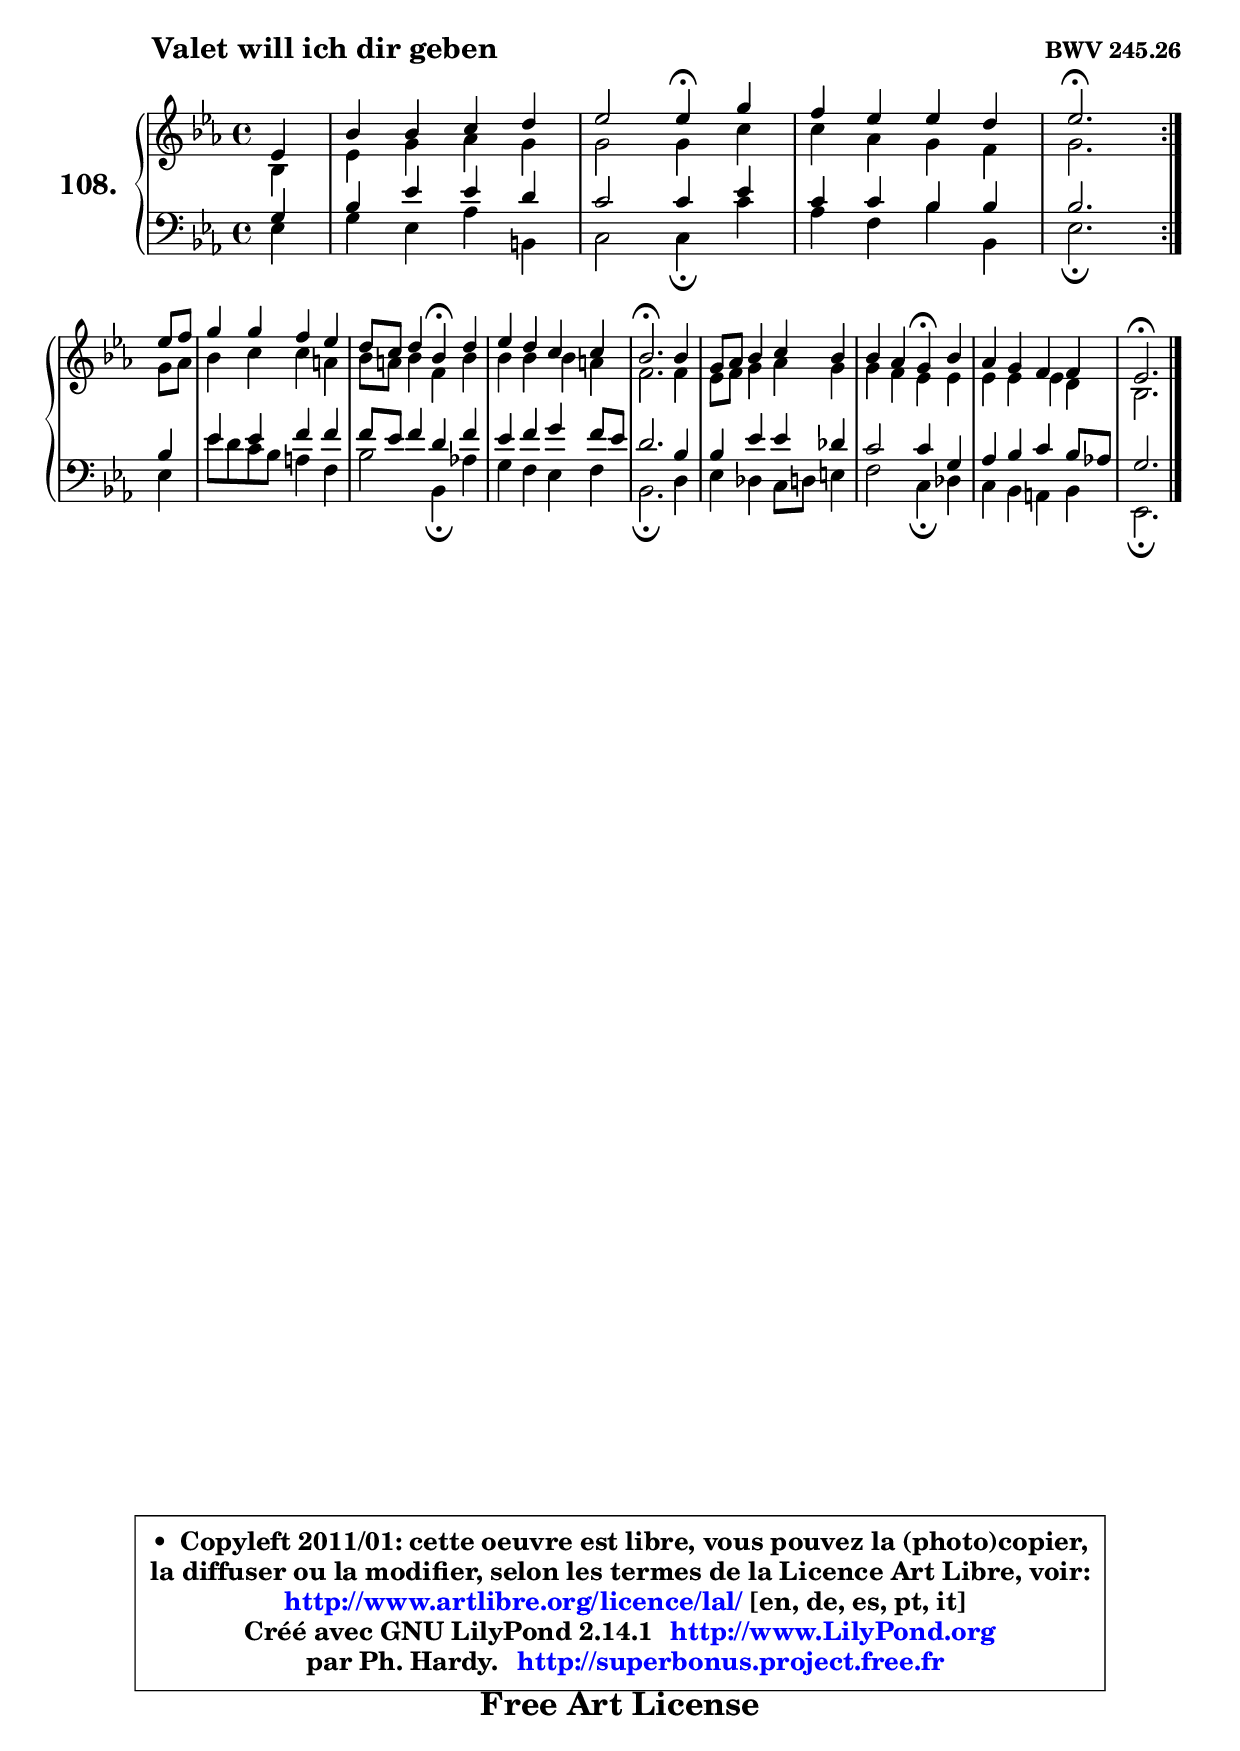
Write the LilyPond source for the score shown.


\version "2.14.1"

    \paper {
%	system-system-spacing #'padding = #0.1
%	score-system-spacing #'padding = #0.1
%	ragged-bottom = ##f
%	ragged-last-bottom = ##f
	}

    \header {
      opus = \markup { \bold "BWV 245.26" }
      piece = \markup { \hspace #9 \fontsize #2 \bold "Valet will ich dir geben" }
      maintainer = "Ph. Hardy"
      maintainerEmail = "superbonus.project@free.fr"
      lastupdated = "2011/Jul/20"
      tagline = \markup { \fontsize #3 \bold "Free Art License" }
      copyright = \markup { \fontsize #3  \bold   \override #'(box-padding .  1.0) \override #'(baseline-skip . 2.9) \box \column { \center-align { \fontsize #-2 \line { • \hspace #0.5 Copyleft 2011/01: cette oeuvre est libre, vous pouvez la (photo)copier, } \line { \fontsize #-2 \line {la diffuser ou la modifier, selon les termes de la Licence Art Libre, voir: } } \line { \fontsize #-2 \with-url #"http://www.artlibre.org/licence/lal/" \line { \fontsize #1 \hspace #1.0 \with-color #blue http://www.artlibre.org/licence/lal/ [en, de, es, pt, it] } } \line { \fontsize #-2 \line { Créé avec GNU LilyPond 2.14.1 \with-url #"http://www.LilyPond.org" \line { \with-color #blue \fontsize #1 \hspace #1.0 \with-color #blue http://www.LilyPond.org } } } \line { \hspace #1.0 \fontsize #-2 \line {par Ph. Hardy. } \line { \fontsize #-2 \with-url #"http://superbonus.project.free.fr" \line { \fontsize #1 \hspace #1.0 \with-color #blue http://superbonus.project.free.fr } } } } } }

	  }

  guidemidi = {
	\repeat volta 2 {
        r4 |
        R1 |
        r2 \tempo 4 = 30 r4 \tempo 4 = 78 r4 |
        R1 |
        \tempo 4 = 40 r2. \tempo 4 = 78 } %fin du repeat
        r4 |
        R1 |
        r2 \tempo 4 = 30 r4 \tempo 4 = 78 r4 |
        R1 |
        \tempo 4 = 40 r2. \tempo 4 = 78 r4 |
        R1 |
        r2 \tempo 4 = 30 r4 \tempo 4 = 78 r4 |
        R1 |
        \tempo 4 = 40 r2. 
	}

  upper = {
	\time 4/4
	\key es \major
	\clef treble
	\partial 4
	\voiceOne
	<< { 
	% SOPRANO
	\set Voice.midiInstrument = "acoustic grand"
	\relative c' {
	\repeat volta 2 {
        es4 |
        bes'4 bes c d |
        es2 es4\fermata g4 |
        f4 es es d |
        es2.\fermata } %fin du repeat
\break
        es8 f |
        g4 g f es |
        d8 c d4 bes\fermata d |
        es4 d c c |
        bes2.\fermata bes4 |
        g8 aes bes4 c bes |
        bes4 aes g4\fermata bes |
        aes4 g f f |
        es2.\fermata
        \bar "|."
	} % fin de relative
	}

	\context Voice="1" { \voiceTwo 
	% ALTO
	\set Voice.midiInstrument = "acoustic grand"
	\relative c' {
	\repeat volta 2 {
        bes4 |
        es4 g aes g |
        g2 g4 c |
        c4 aes g f |
        g2. } %fin du repeat
        g8 aes |
        bes4 c c a |
        bes8 a bes4 f bes |
        bes4 bes bes a |
        f2. f4 |
        es8 f g4 aes g |
        g4 f es es |
        es4 es es d |
        bes2.
        \bar "|."
	} % fin de relative
	\oneVoice
	} >>
	}

    lower = {
	\time 4/4
	\key es \major
	\clef bass
	\partial 4
	\voiceOne
	<< { 
	% TENOR
	\set Voice.midiInstrument = "acoustic grand"
	\relative c' {
	\repeat volta 2 {
        g4 |
        bes4 es es d |
        c2 c4 es |
        c4 c bes bes |
        bes2. } %fin du repeat
        bes4 |
        es4 es f f |
        f8 es f4 d f |
        es4 f g f8 es |
        d2. bes4 |
        bes4 es es des |
        c2 c4 g |
        aes4 bes c bes8 aes! |
        g2.
        \bar "|."
	} % fin de relative
	}
	\context Voice="1" { \voiceTwo 
	% BASS
	\set Voice.midiInstrument = "acoustic grand"
	\relative c {
	\repeat volta 2 {
        es4 |
        g4 es aes b, |
        c2 c4\fermata c' |
        aes4 f bes bes, |
        es2.\fermata } %fin du repeat
        es4 |
        es'8 d c bes a4 f |
        bes2 bes,4\fermata aes'! |
        g4 f es f |
        bes,2.\fermata d4 |
        es4 des c8 d e4 |
        f2 c4\fermata des |
        c4 bes a bes |
        es,2.\fermata
        \bar "|."
	} % fin de relative
	\oneVoice
	} >>
	}


    \score { 

	\new PianoStaff <<
	\set PianoStaff.instrumentName = \markup { \bold \huge "108." }
	\new Staff = "upper" \upper
	\new Staff = "lower" \lower
	>>

    \layout {
%	ragged-last = ##f
	   }

         } % fin de score

  \score {
    \unfoldRepeats { << \guidemidi \upper \lower >> }
    \midi {
    \context {
     \Staff
      \remove "Staff_performer"
               }

     \context {
      \Voice
       \consists "Staff_performer"
                }

     \context { 
      \Score
      tempoWholesPerMinute = #(ly:make-moment 78 4)
		}
	    }
	}

